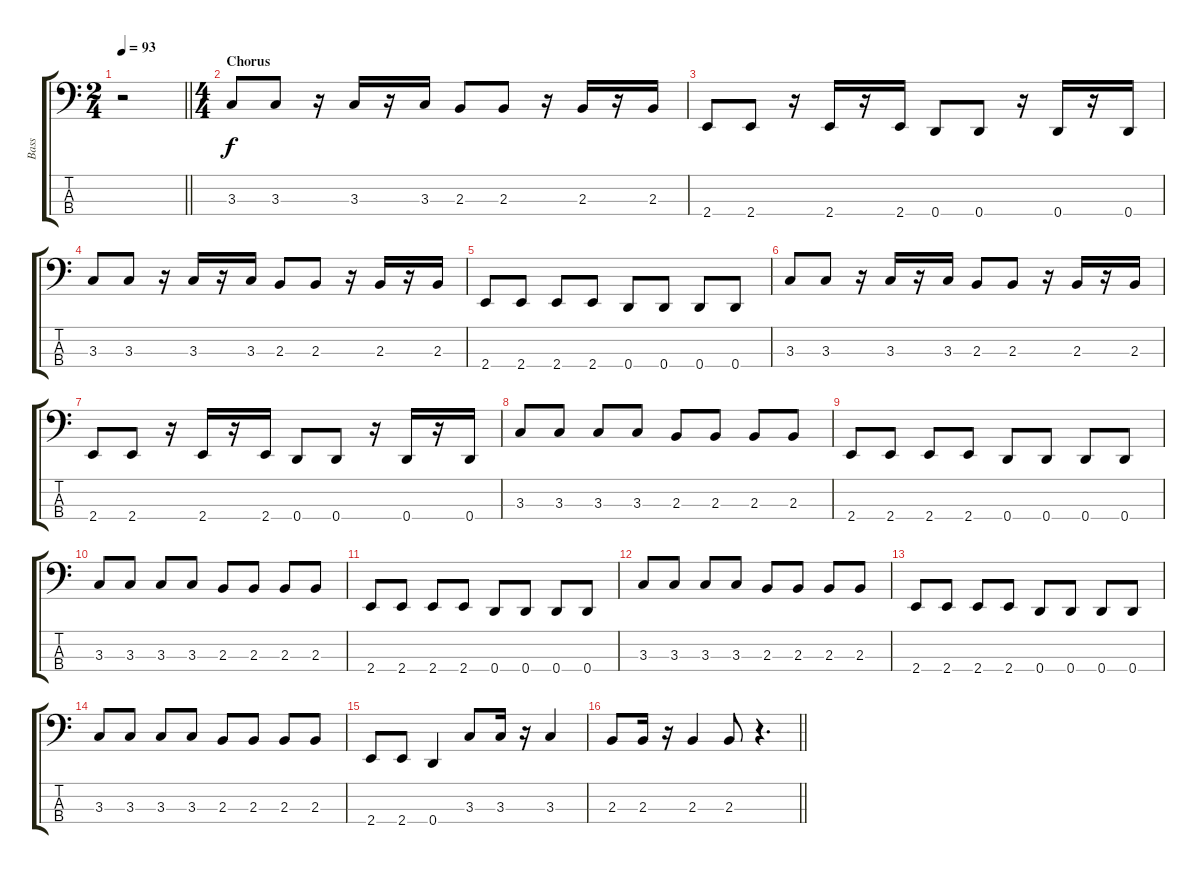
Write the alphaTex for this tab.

\track ("Bass" "Bass") {instrument electricbassfinger}
\staff {score tabs}
\tuning (G2 D2 A1 D1) {hide}
\ts (2 4)
\tempo 93
\clef f4
\barLineRight lightlight
\ks c
r.2{dy f} |
\ts (4 4)
\section ("" "Chorus")
3.3.8 3.3.8 r.16 3.3.16 r.16 3.3.16 2.3.8 2.3.8 r.16 2.3.16 r.16 2.3.16 |
2.4.8 2.4.8 r.16 2.4.16 r.16 2.4.16 0.4.8 0.4.8 r.16 0.4.16 r.16 0.4.16 |
3.3.8 3.3.8 r.16 3.3.16 r.16 3.3.16 2.3.8 2.3.8 r.16 2.3.16 r.16 2.3.16 |
2.4.8 2.4.8 2.4.8 2.4.8 0.4.8 0.4.8 0.4.8 0.4.8 |
3.3.8 3.3.8 r.16 3.3.16 r.16 3.3.16 2.3.8 2.3.8 r.16 2.3.16 r.16 2.3.16 |
2.4.8 2.4.8 r.16 2.4.16 r.16 2.4.16 0.4.8 0.4.8 r.16 0.4.16 r.16 0.4.16 |
3.3.8 3.3.8 3.3.8 3.3.8 2.3.8 2.3.8 2.3.8 2.3.8 |
2.4.8 2.4.8 2.4.8 2.4.8 0.4.8 0.4.8 0.4.8 0.4.8 |
3.3.8 3.3.8 3.3.8 3.3.8 2.3.8 2.3.8 2.3.8 2.3.8 |
2.4.8 2.4.8 2.4.8 2.4.8 0.4.8 0.4.8 0.4.8 0.4.8 |
3.3.8 3.3.8 3.3.8 3.3.8 2.3.8 2.3.8 2.3.8 2.3.8 |
2.4.8 2.4.8 2.4.8 2.4.8 0.4.8 0.4.8 0.4.8 0.4.8 |
3.3.8 3.3.8 3.3.8 3.3.8 2.3.8 2.3.8 2.3.8 2.3.8 |
2.4.8 2.4.8 0.4.4 3.3.8 3.3.16 r.16 3.3.4 |
\barLineRight lightlight
2.3.8 2.3.16 r.16 2.3.4 2.3.8 r.4{d}
